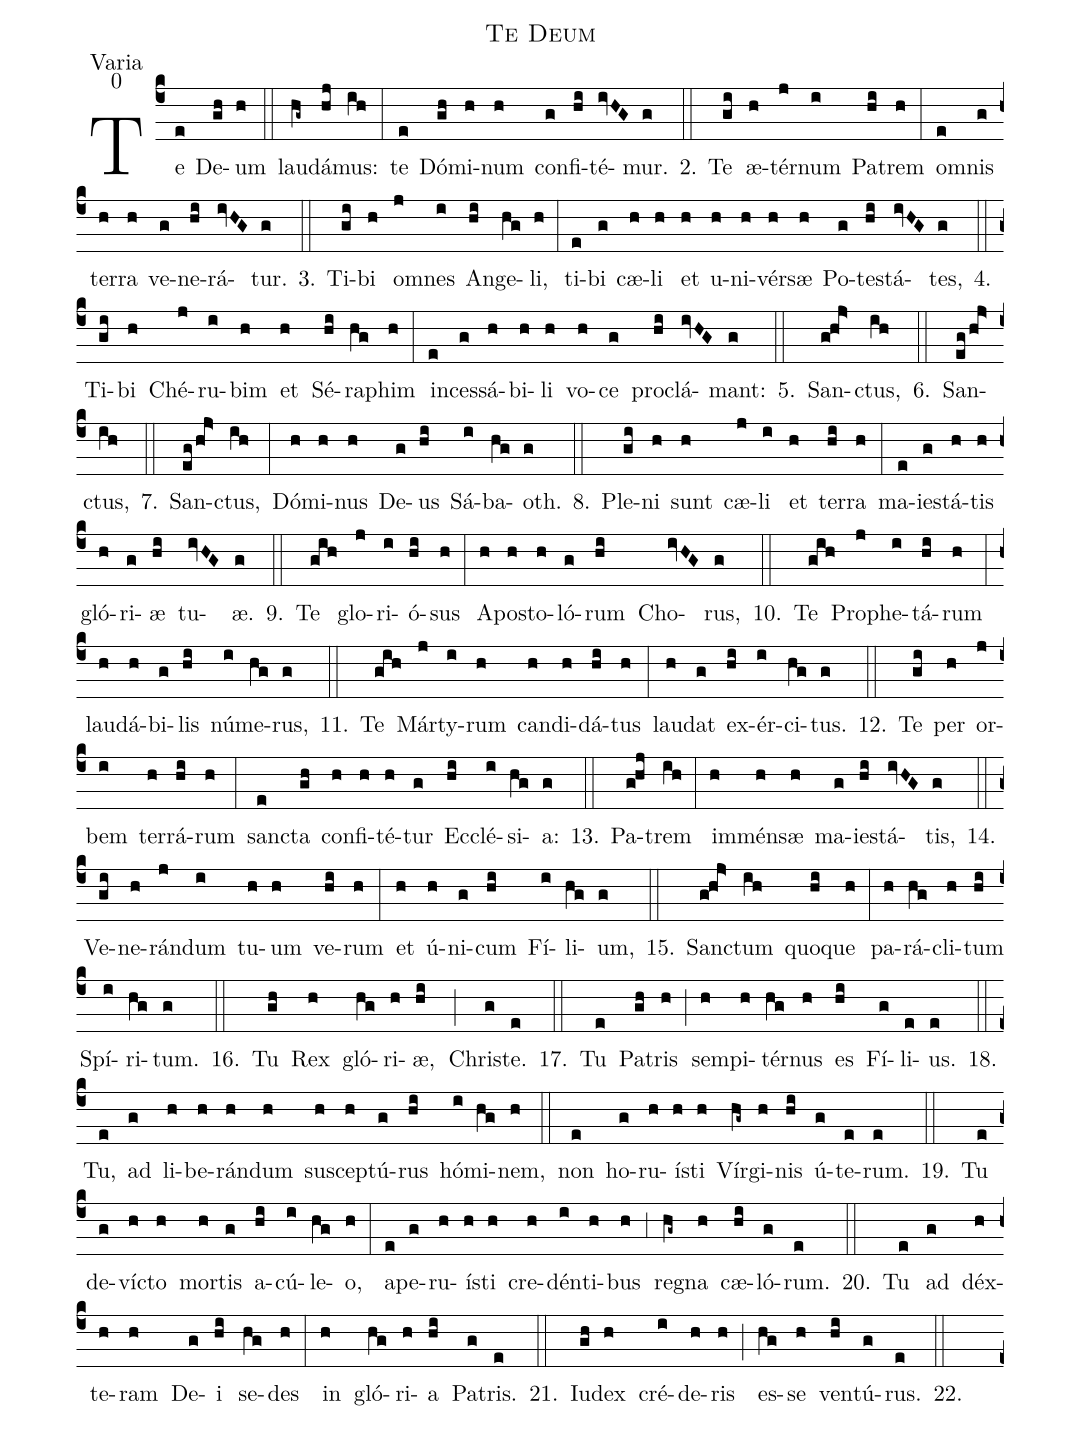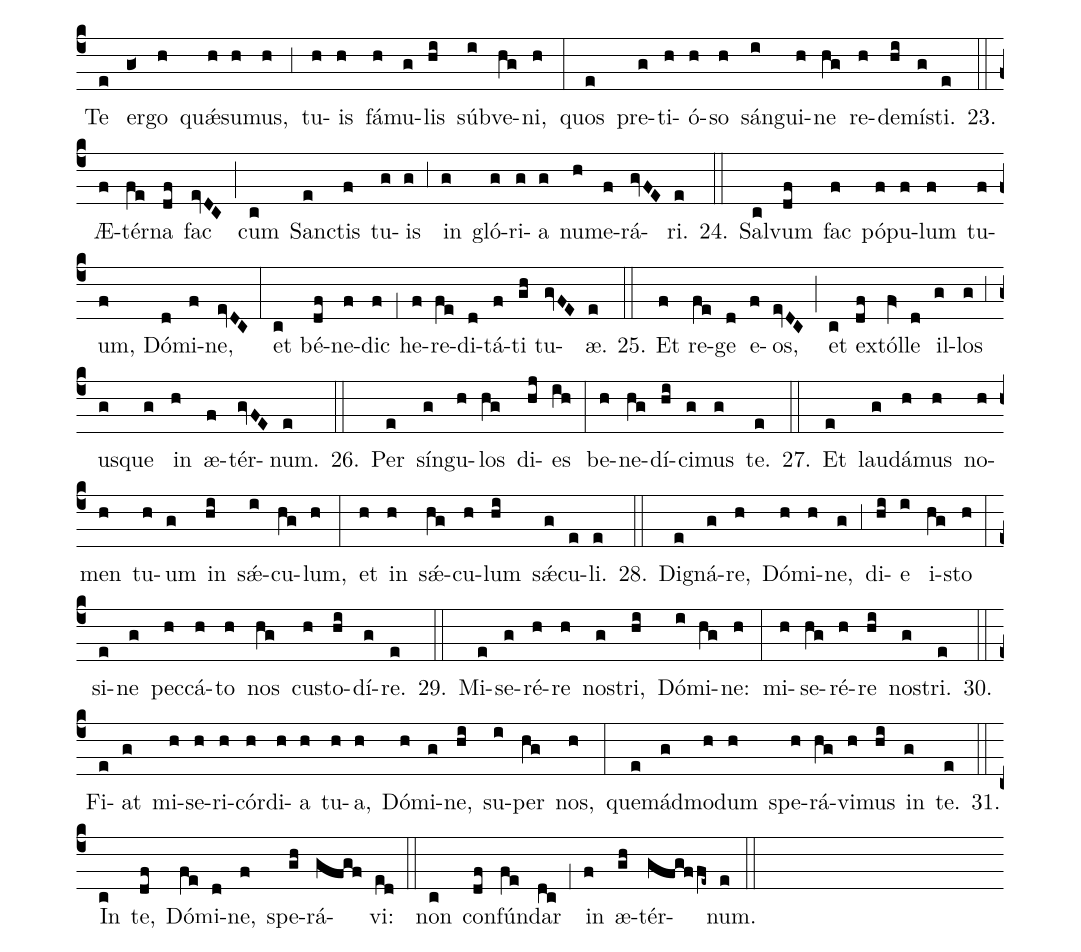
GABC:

name:Te Deum;
office-part:Varia;
mode:0;
%%
(c4) Te(e) De(gh)um(h) (::)
lau(hg~)dá(hj)mus:(ih) (:)
te(e) Dó(gh)mi(h)num(h) con(g)fi(hi)té(ivHG)mur.(g) 2.(::) Te(gi) æ(h)tér(j)num(i) Pa(hi)trem(h) (:)
o(e)mnis(g) ter(h)ra(h) ve(g)ne(hi)rá(ivHG)tur.(g) 3.(::) Ti(gi)bi(h) om(j)nes(i) An(hi)ge(hg)li,(h) (:)
ti(e)bi(g) cæ(h)li(h) et(h) u(h)ni(h)vér(h)sæ(h) Po(g)te(hi)stá(ivHG)tes,(g) 4.(::) Ti(gi)bi(h) Ché(j)ru(i)bim(h) et(h) Sé(hi)ra(hg)phim(h) (:)
in(e)ces(g)sá(h)bi(h)li(h) vo(h)ce(g) pro(hi)clá(ivHG)mant:(g) 5.(::) San(g!hj>)ctus,(ih) 6.(::) San(eg/hj>)ctus,(ih) 7.(::) San(eg/hj>)ctus,(ih) (:)
Dó(h)mi(h)nus(h) De(g)us(hi) Sá(i)ba(hg)oth.(g) 8.(::) Ple(gi)ni(h) sunt(h) cæ(j)li(i) et(h) ter(hi)ra(h) (:)
ma(e)ie(g)stá(h)tis(h) gló(h)ri(g)æ(hi) tu(ivHG)æ.(g) 9.(::) Te(gih) glo(j)ri(i)ó(hi)sus(h) (:)
A(h)po(h)sto(h)ló(g)rum(hi) Cho(ivHG)rus,(g) 10.(::) Te(gih) Pro(j)phe(i)tá(hi)rum(h) (:)
lau(h)dá(h)bi(g)lis(hi) nú(i)me(hg)rus,(g) 11.(::) Te(gih) Már(j)ty(i)rum(h) can(h)di(h)dá(hi)tus(h) (:)
lau(h)dat(g) ex(hi)ér(i)ci(hg)tus.(g) 12.(::) Te(gi) per(h) or(j)bem(i) ter(h)rá(hi)rum(h) (:)
san(e)cta(gh) con(h)fi(h)té(h)tur(g) Ec(hi)clé(i)si(hg)a:(g) 13.(::) Pa(g!hj)trem(ih) (:)
im(h)mén(h)sæ(h) ma(g)ie(hi)stá(ivHG)tis,(g) 14.(::) Ve(gi)ne(h)rán(j)dum(i) tu(h)um(h) ve(hi)rum(h) (:)
et(h) ú(h)ni(g)cum(hi) Fí(i)li(hg)um,(g) 15.(::) San(g!hj>)ctum(ih) quo(hi)que(h) (:)
pa(h)rá(hg)cli(h)tum(hi) Spí(i)ri(hg)tum.(g) 16.(::) Tu(gh) Rex(h) gló(hg)ri(h)æ,(hi) (;) Chri(g)ste.(e) 17.(::) Tu(e) Pa(gh)tris(h) (;) sem(h)pi(h)tér(hg)nus(h) es(hi) Fí(g)li(e)us.(e) 18.(::) Tu,(e) ad(g) li(h)be(h)rán(h)dum(h) su(h)scep(h)tú(g)rus(hi) hó(i)mi(hg)nem,(h) (::)
non(e) ho(g)ru(h)í(h)sti(h) Vír(hg~)gi(h)nis(hi) ú(g)te(e)rum.(e) 19.(::) Tu(e) de(g)ví(h)cto(h) mor(h)tis(g) a(hi)cú(i)le(hg)o,(h) (:)
a(e)pe(g)ru(h)í(h)sti(h) cre(h)dén(i)ti(h)bus(h) (,3) re(hg~)gna(h) cæ(hi)ló(g)rum.(e) 20.(::) Tu(e) ad(g) déx(h)te(h)ram(h) De(g)i(hi) se(hg)des(h) (:)
in(h) gló(hg)ri(h)a(hi) Pa(g)tris.(e) 21.(::) Iu(gh)dex(h) cré(i)de(h)ris(h) (;) es(hg)se(h) ven(hi)tú(g)rus.(e) 22.(::) <alt>Hic genuflectitur</alt>() Te(e) er(g<)go(h) qu{<sp>'ae</sp>}(h)su(h)mus,(h) (,3) tu(h)is(h) fá(h)mu(g)lis(hi) súb(i)ve(hg)ni,(h) (:)
quos(e) pre(g)ti(h)ó(h)so(h) sán(i)gui(h)ne(hg) re(h)de(hi)mí(g)sti.(e) 23.(::) Æ(f)tér(fe)na(df) fac(evDC) (;) cum(c) San(e)ctis(f) tu(g)is(g) (,3) in(g) gló(g)ri(g)a(g) nu(h)me(f)rá(gvFE)ri.(e) 24.(::) Sal(c)vum(df) fac(f) pó(f)pu(f)lum(f) tu(f)um,(f) Dó(d)mi(f)ne,(evDC) (:)
et(c) bé(df)ne(f)dic(f) (,1) he(f)re(fe)di(d)tá(f)ti(gh) tu(gvFE)æ.(e) 25.(::) Et(f) re(fe)ge(d) e(f)os,(evDC) (;) et(c) ex(df)tól(fV>)le(d) il(g)los(g) (,3) us(g)que(g) in(h) æ(f)tér(gvFE)num.(e) 26.(::) Per(e) sín(g)gu(h)los(hg) di(hj)es(ih) (:)
be(h)ne(hg)dí(hi)ci(g)mus(g) te.(e) 27.(::) Et(e) lau(g)dá(h)mus(h) no(h)men(h) tu(h)um(g) in(hi) s{<sp>'ae</sp>}(i)cu(hg)lum,(h) (:)
et(h) in(h) s{<sp>'ae</sp>}(hg)cu(h)lum(hi) s{<sp>'ae</sp>}(g)cu(e)li.(e) 28.(::) Di(e)gná(g)re,(h) Dó(h)mi(h)ne,(g) (,3) di(hi)e(i) i(hg)sto(h) (:)
si(e)ne(g) pec(h)cá(h)to(h) nos(hg) cu(h)sto(hi)dí(g)re.(e) 29.(::) Mi(e)se(g)ré(h)re(h) no(g)stri,(hi) Dó(i)mi(hg)ne:(h) (:)
mi(h)se(hg)ré(h)re(hi) no(g)stri.(e) 30.(::) Fi(e)at(g) mi(h)se(h)ri(h)cór(h)di(h)a(h) tu(h)a,(h) Dó(h)mi(g)ne,(hi) su(i)per(hg) nos,(h) (:)
que(e)mád(g)mo(h)dum(h) spe(h)rá(hg)vi(h)mus(hi) in(g) te.(e) 31.(::) In(c) te,(df) Dó(fe)mi(d)ne,(f) spe(gh)rá(gfgf)vi:(ed) (::)
non(c) con(df)fún(fe)dar(dc) (,1) in(f) æ(gh)tér(gfgffe~)num.(e) (::)
